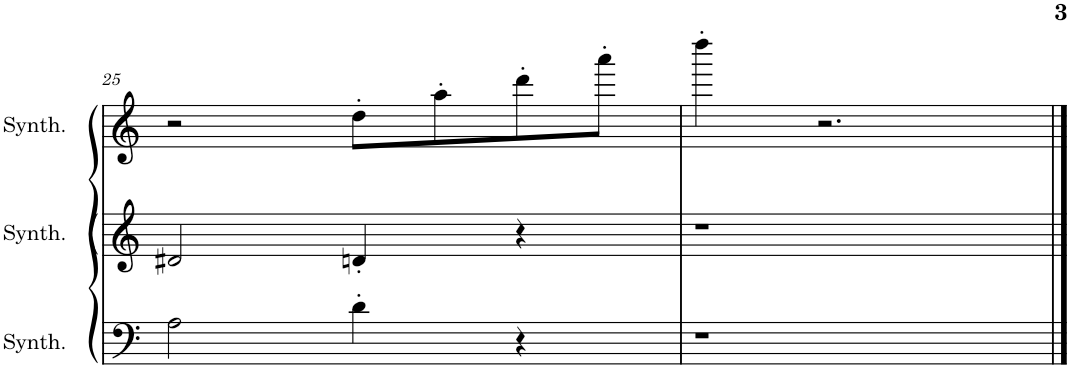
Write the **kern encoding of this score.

**kern	**kern	**kern
*part3	*part2	*part1
*staff3	*staff2	*staff1
*I"Square Synthesizer	*I"Square Synthesizer	*I"Square Synthesizer
*I'Synth.	*I'Synth.	*I'Synth.
!!LO:PB:g=z
*clefF4	*clefG2	*clefG2
*k[]	*k[]	*k[]
*M4/4	*M4/4	*M4/4
=25	=25	=25
2A\	2d#X/	2r
4d'\	4dn'/	8dd'\L
.	.	8aa'\
4r	4r	8ddd'\
.	.	8aaa'\J
=26	=26	=26
1r	1r	4dddd'\
.	.	2.r
==	==	==
*-	*-	*-
